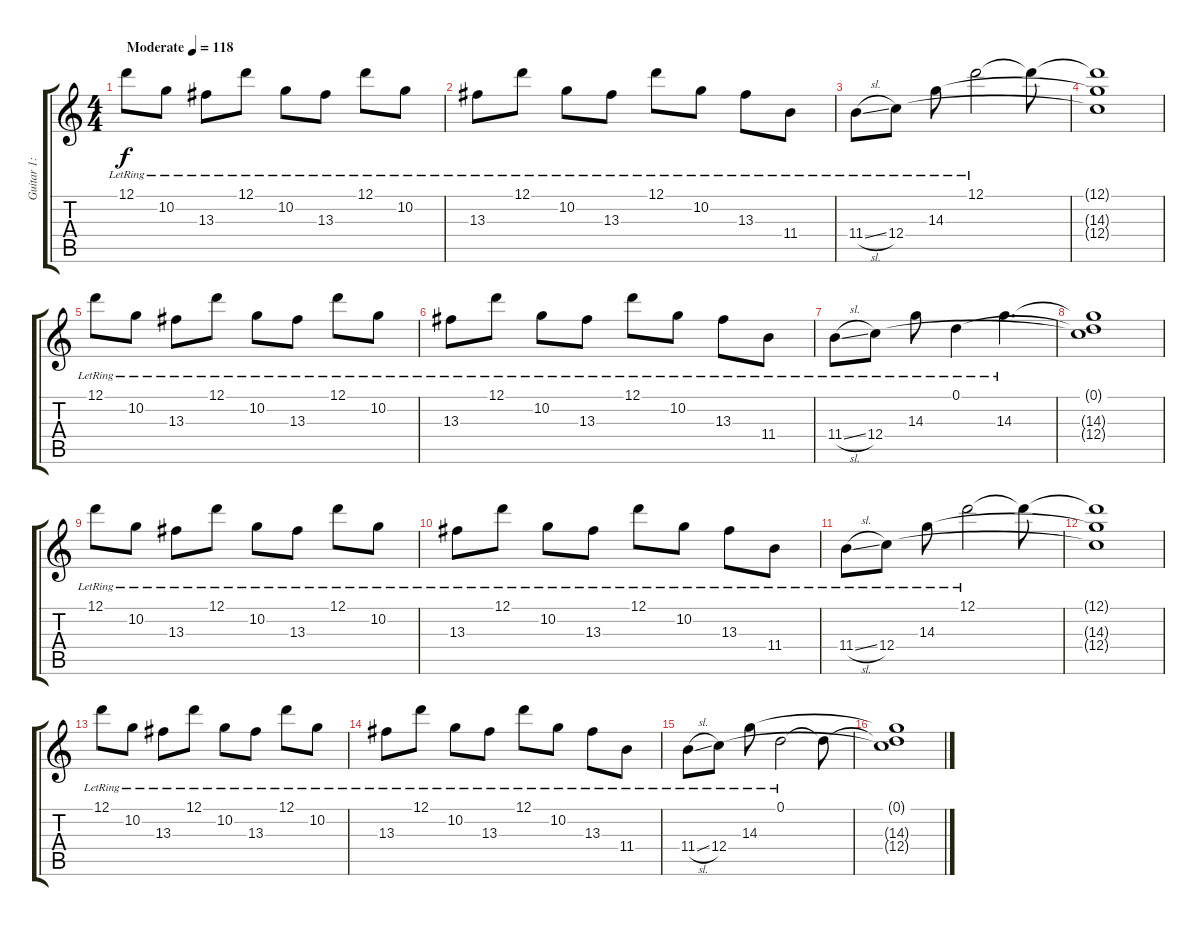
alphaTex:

\track ("Guitar 1: Johan" "Guitar 1: ") {instrument electricguitarjazz}
\staff {score tabs}
\tuning (D4 A3 F3 C3 G2 C2) {hide}
\ts (4 4)
\tempo (118 "Moderate")
\clef g2
\ks c
12.1{lr}.8{dy f instrument electricguitarjazz} 10.2{lr}.8 13.3{lr}.8 12.1{lr}.8 10.2{lr}.8 13.3{lr}.8 12.1{lr}.8 10.2{lr}.8 |
13.3{lr}.8 12.1{lr}.8 10.2{lr}.8 13.3{lr}.8 12.1{lr}.8 10.2{lr}.8 13.3{lr}.8 11.4{lr}.8 |
11.4{sl lr}.8 12.4{lr}.8 14.3{lr}.8 12.1{lr}.2 12.1{t}.8 |
(12.1{t} 14.3{t} 12.4{t}).1 |
12.1{lr}.8 10.2{lr}.8 13.3{lr}.8 12.1{lr}.8 10.2{lr}.8 13.3{lr}.8 12.1{lr}.8 10.2{lr}.8 |
13.3{lr}.8 12.1{lr}.8 10.2{lr}.8 13.3{lr}.8 12.1{lr}.8 10.2{lr}.8 13.3{lr}.8 11.4{lr}.8 |
11.4{sl lr}.8 12.4{lr}.8 14.3{lr}.8 0.1{lr}.4 14.3{lr}.4{d} |
(0.1{t} 14.3{t} 12.4{t}).1 |
12.1{lr}.8 10.2{lr}.8 13.3{lr}.8 12.1{lr}.8 10.2{lr}.8 13.3{lr}.8 12.1{lr}.8 10.2{lr}.8 |
13.3{lr}.8 12.1{lr}.8 10.2{lr}.8 13.3{lr}.8 12.1{lr}.8 10.2{lr}.8 13.3{lr}.8 11.4{lr}.8 |
11.4{sl lr}.8 12.4{lr}.8 14.3{lr}.8 12.1{lr}.2 12.1{t}.8 |
(12.1{t} 14.3{t} 12.4{t}).1 |
12.1{lr}.8 10.2{lr}.8 13.3{lr}.8 12.1{lr}.8 10.2{lr}.8 13.3{lr}.8 12.1{lr}.8 10.2{lr}.8 |
13.3{lr}.8 12.1{lr}.8 10.2{lr}.8 13.3{lr}.8 12.1{lr}.8 10.2{lr}.8 13.3{lr}.8 11.4{lr}.8 |
11.4{sl lr}.8 12.4{lr}.8 14.3{lr}.8 0.1{lr}.2 0.1{t}.8 |
(0.1{t} 14.3{t} 12.4{t}).1
